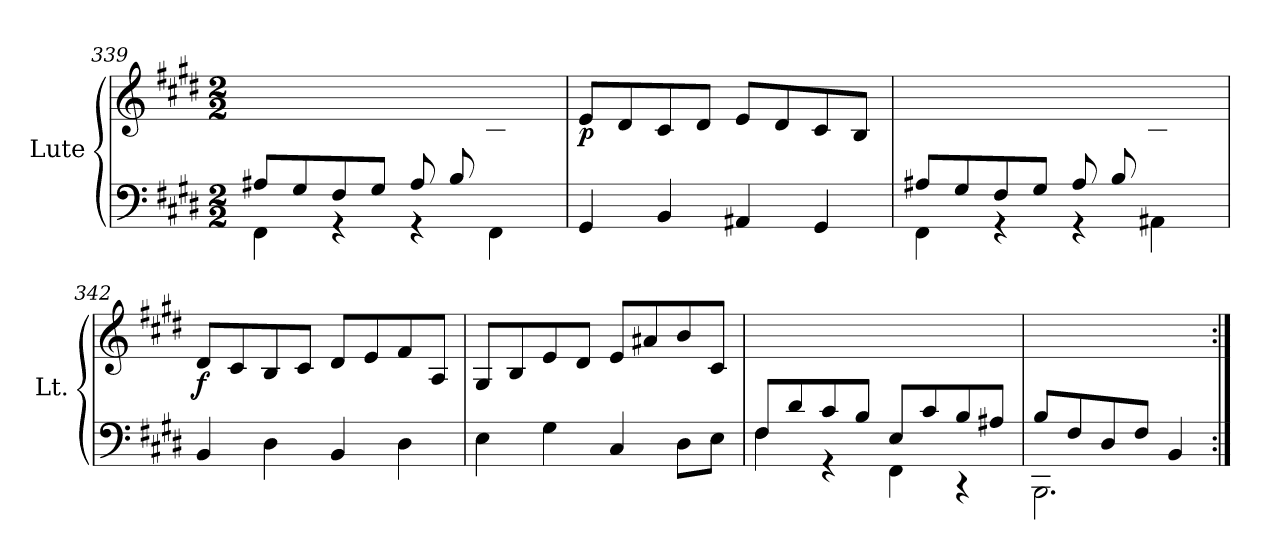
**kern	**kern	**dynam
*part1	*part1	*part1
*staff2	*staff1	*staff1/2
*I"Lute	*	*
*I'Lt.	*	*
*clefF4	*clefG2	*
*k[f#c#g#d#]	*k[f#c#g#d#]	*
*M2/2	*M2/2	*
=339	=339	=339
*^	*	*
8A#X/L	4FF#\	2.ryy	.
8G#/	.	.	.
8F#/	4rGG	.	.
8G#/J	.	.	.
8A#/L	4rGG	.	.
8B/	.	.	.
4ryy	4FF#\	8c#/	.
.	.	8d#/J	.
*v	*v	*	*
!!LO:LB:g=z
=340	=340	=340
!	!	!LO:DY:b
4GG#/	8e/L	p
.	8d#/	.
4BB/	8c#/	.
.	8d#/J	.
4AA#X/	8e/L	.
.	8d#/	.
4GG#/	8c#/	.
.	8B/J	.
=341	=341	=341
*^	*	*
8A#X/L	4FF#\	2.ryy	.
8G#/	.	.	.
8F#/	4rGG	.	.
8G#/J	.	.	.
8A#/L	4rGG	.	.
8B/	.	.	.
4ryy	4AA#X\	8c#/	.
.	.	8e/J	.
*v	*v	*	*
=342	=342	=342
!	!	!LO:DY:b
4BB/	8d#/L	f
.	8c#/	.
4D#\	8B/	.
.	8c#/J	.
4BB/	8d#/L	.
.	8e/	.
4D#\	8f#/	.
.	8A/J	.
=343	=343	=343
4E\	8G#/L	.
.	8B/	.
4G#\	8e/	.
.	8d#/J	.
4C#/	8e/L	.
.	8a#X/	.
8D#\L	8b/	.
8E\J	8c#/J	.
=344	=344	=344
*^	*	*
8F#/L	4F#\	1ryy	.
8d#/	.	.	.
8c#/	4r	.	.
8B/J	.	.	.
8E/L	4FF#\	.	.
8c#/	.	.	.
8B/	4r	.	.
8A#X/J	.	.	.
=345	=345	=345	=345
8B/L	2.BBB\	2ryy	.
8F#/	.	.	.
8D#/	.	.	.
8F#/J	.	.	.
4BB/	.	4ryy	.
*v	*v	*	*
=:|!	=:|!	=:|!
*-	*-	*-
